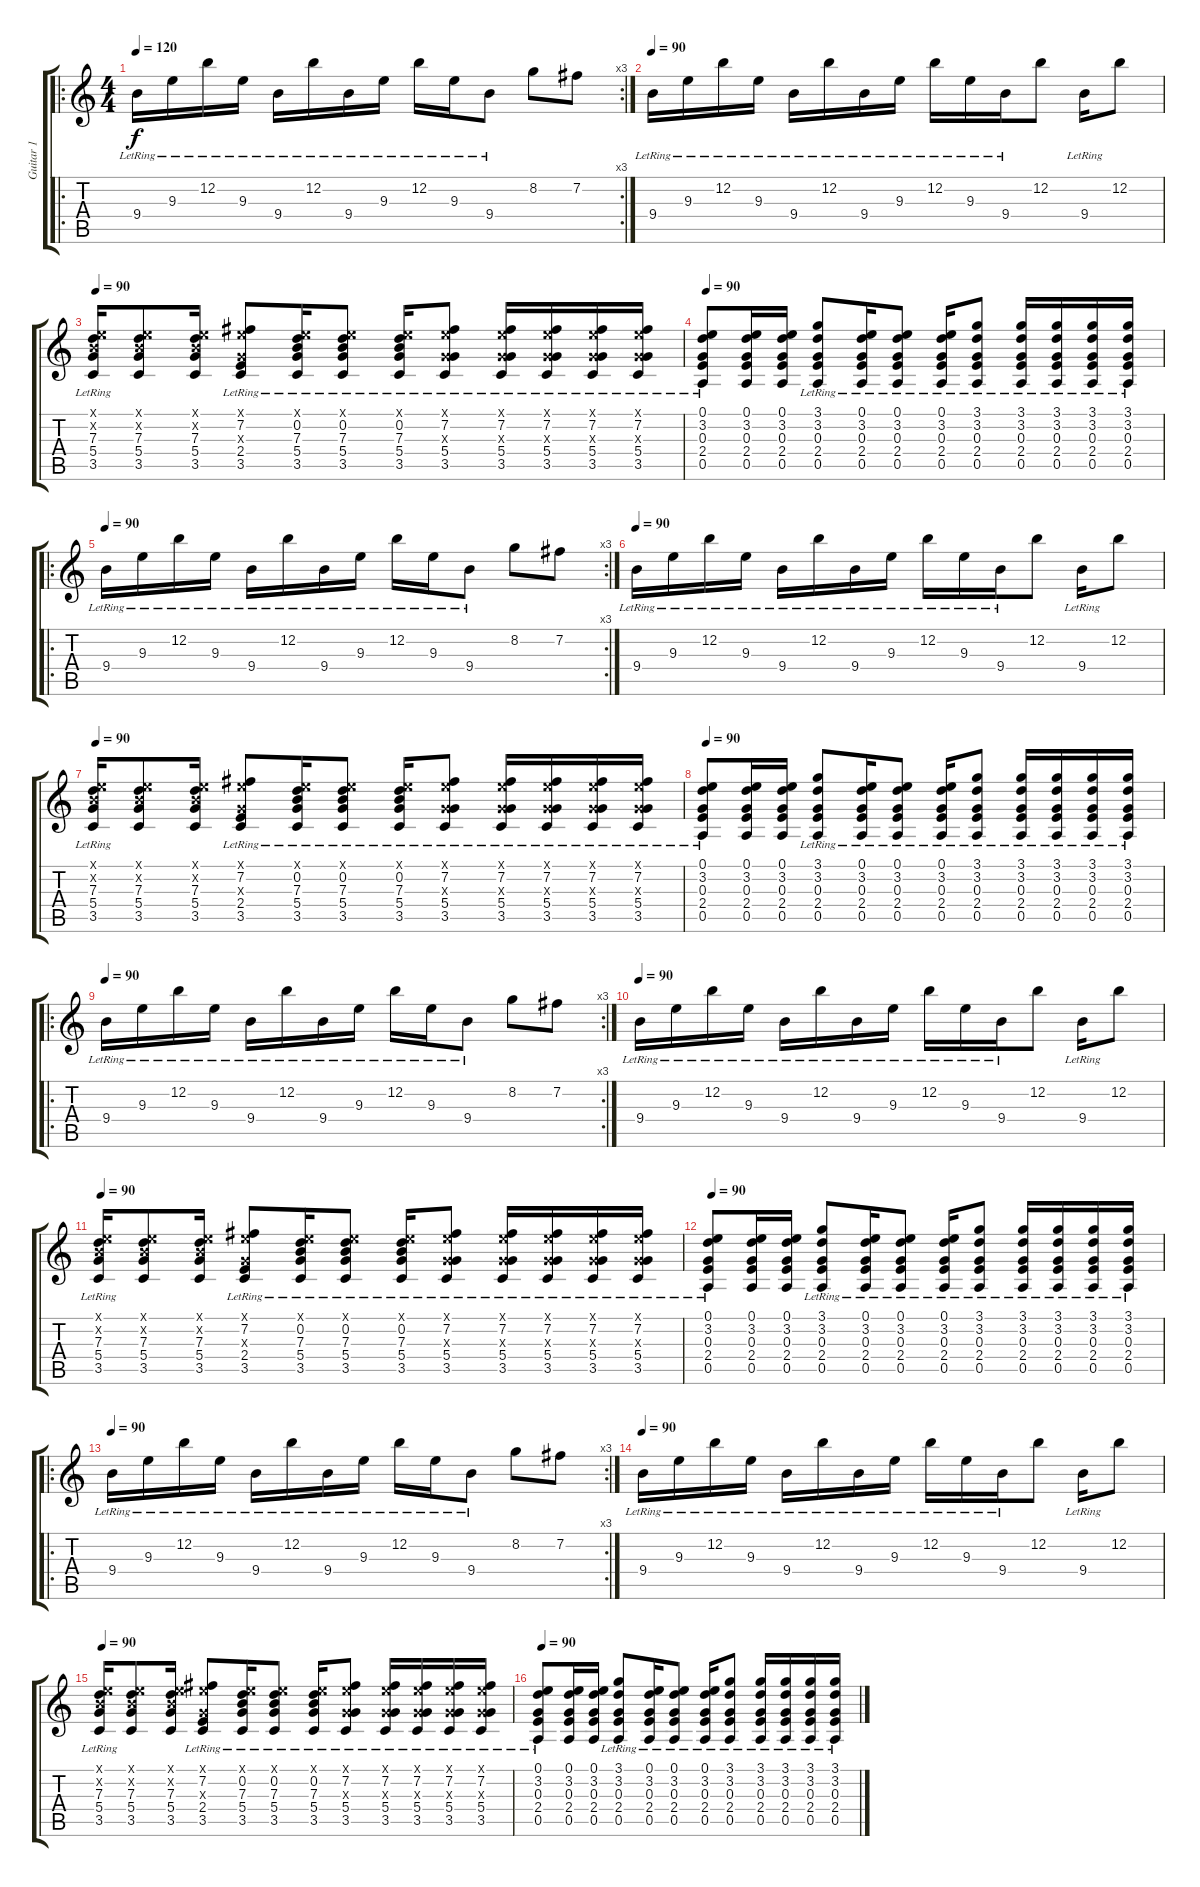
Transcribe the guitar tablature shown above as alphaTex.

\track ("Guitar 1" "Guitar 1") {instrument acousticguitarsteel}
\staff {score tabs}
\tuning (E4 B3 G3 D3 A2 E2) {hide}
\ro
\rc 3
\ts (4 4)
\tempo 120
\tempo 90
\tempo 120
\clef g2
\ks c
9.4{lr}.16{dy f instrument acousticguitarsteel} 9.3{lr}.16 12.2{lr}.16 9.3{lr}.16 9.4{lr}.16 12.2{lr}.16 9.4{lr}.16 9.3{lr}.16 12.2{lr}.16 9.3{lr}.16 9.4{lr}.8 8.2.8 7.2.8 |
\tempo 90
9.4{lr}.16 9.3{lr}.16 12.2{lr}.16 9.3{lr}.16 9.4{lr}.16 12.2{lr}.16 9.4{lr}.16 9.3{lr}.16 12.2{lr}.16 9.3{lr}.16 9.4{lr}.16 12.2.8 9.4{lr}.16 12.2.8 |
\tempo 90
(0.1{x} 0.2{x} 7.3 5.4{lr} 3.5{lr}).16{instrument electricguitarclean} (0.1{x} 0.2{x} 7.3 5.4 3.5).8 (0.1{x} 0.2{x} 7.3 5.4 3.5).16 (0.1{x} 7.2{lr} 0.3{x} 2.4 3.5).8 (0.1{x} 0.2 7.3 5.4{lr} 3.5{lr}).16 (0.1{x} 0.2{lr} 7.3 5.4 3.5).8 (0.1{x} 0.2 7.3 5.4{lr} 3.5{lr}).16 (0.1{x} 7.2{lr} 0.3{x} 5.4 3.5).8 (0.1{x} 7.2 0.3{x} 5.4{lr} 3.5{lr}).16 (0.1{x} 7.2{lr} 0.3{x} 5.4 3.5).16 (0.1{x} 7.2 0.3{x} 5.4{lr} 3.5{lr}).16 (0.1{x} 7.2{lr} 0.3{x} 5.4 3.5).16 |
\tempo 90
(0.1 3.2 0.3 2.4{lr} 0.5{lr}).8 (0.1 3.2 0.3 2.4 0.5).16 (0.1 3.2 0.3 2.4 0.5).16 (3.1 3.2{lr} 0.3{lr} 2.4 0.5).8 (0.1 3.2 0.3 2.4{lr} 0.5{lr}).16 (0.1{lr} 3.2{lr} 0.3 2.4 0.5).8 (0.1 3.2 0.3 2.4{lr} 0.5{lr}).16 (3.1 3.2{lr} 0.3{lr} 2.4 0.5).8 (3.1 3.2 0.3 2.4{lr} 0.5{lr}).16 (3.1 3.2{lr} 0.3{lr} 2.4 0.5).16 (3.1 3.2 0.3 2.4{lr} 0.5{lr}).16 (3.1 3.2{lr} 0.3{lr} 2.4 0.5).16 |
\ro
\rc 3
\tempo 90
9.4{lr}.16{instrument acousticguitarsteel} 9.3{lr}.16 12.2{lr}.16 9.3{lr}.16 9.4{lr}.16 12.2{lr}.16 9.4{lr}.16 9.3{lr}.16 12.2{lr}.16 9.3{lr}.16 9.4{lr}.8 8.2.8 7.2.8 |
\tempo 90
9.4{lr}.16 9.3{lr}.16 12.2{lr}.16 9.3{lr}.16 9.4{lr}.16 12.2{lr}.16 9.4{lr}.16 9.3{lr}.16 12.2{lr}.16 9.3{lr}.16 9.4{lr}.16 12.2.8 9.4{lr}.16 12.2.8 |
\tempo 90
(0.1{x} 0.2{x} 7.3 5.4{lr} 3.5{lr}).16{instrument electricguitarclean} (0.1{x} 0.2{x} 7.3 5.4 3.5).8 (0.1{x} 0.2{x} 7.3 5.4 3.5).16 (0.1{x} 7.2{lr} 0.3{x} 2.4 3.5).8 (0.1{x} 0.2 7.3 5.4{lr} 3.5{lr}).16 (0.1{x} 0.2{lr} 7.3 5.4 3.5).8 (0.1{x} 0.2 7.3 5.4{lr} 3.5{lr}).16 (0.1{x} 7.2{lr} 0.3{x} 5.4 3.5).8 (0.1{x} 7.2 0.3{x} 5.4{lr} 3.5{lr}).16 (0.1{x} 7.2{lr} 0.3{x} 5.4 3.5).16 (0.1{x} 7.2 0.3{x} 5.4{lr} 3.5{lr}).16 (0.1{x} 7.2{lr} 0.3{x} 5.4 3.5).16 |
\tempo 90
(0.1 3.2 0.3 2.4{lr} 0.5{lr}).8 (0.1 3.2 0.3 2.4 0.5).16 (0.1 3.2 0.3 2.4 0.5).16 (3.1 3.2{lr} 0.3{lr} 2.4 0.5).8 (0.1 3.2 0.3 2.4{lr} 0.5{lr}).16 (0.1{lr} 3.2{lr} 0.3 2.4 0.5).8 (0.1 3.2 0.3 2.4{lr} 0.5{lr}).16 (3.1 3.2{lr} 0.3{lr} 2.4 0.5).8 (3.1 3.2 0.3 2.4{lr} 0.5{lr}).16 (3.1 3.2{lr} 0.3{lr} 2.4 0.5).16 (3.1 3.2 0.3 2.4{lr} 0.5{lr}).16 (3.1 3.2{lr} 0.3{lr} 2.4 0.5).16 |
\ro
\rc 3
\tempo 90
9.4{lr}.16{instrument acousticguitarsteel} 9.3{lr}.16 12.2{lr}.16 9.3{lr}.16 9.4{lr}.16 12.2{lr}.16 9.4{lr}.16 9.3{lr}.16 12.2{lr}.16 9.3{lr}.16 9.4{lr}.8 8.2.8 7.2.8 |
\tempo 90
9.4{lr}.16 9.3{lr}.16 12.2{lr}.16 9.3{lr}.16 9.4{lr}.16 12.2{lr}.16 9.4{lr}.16 9.3{lr}.16 12.2{lr}.16 9.3{lr}.16 9.4{lr}.16 12.2.8 9.4{lr}.16 12.2.8 |
\tempo 90
(0.1{x} 0.2{x} 7.3 5.4{lr} 3.5{lr}).16{instrument electricguitarclean} (0.1{x} 0.2{x} 7.3 5.4 3.5).8 (0.1{x} 0.2{x} 7.3 5.4 3.5).16 (0.1{x} 7.2{lr} 0.3{x} 2.4 3.5).8 (0.1{x} 0.2 7.3 5.4{lr} 3.5{lr}).16 (0.1{x} 0.2{lr} 7.3 5.4 3.5).8 (0.1{x} 0.2 7.3 5.4{lr} 3.5{lr}).16 (0.1{x} 7.2{lr} 0.3{x} 5.4 3.5).8 (0.1{x} 7.2 0.3{x} 5.4{lr} 3.5{lr}).16 (0.1{x} 7.2{lr} 0.3{x} 5.4 3.5).16 (0.1{x} 7.2 0.3{x} 5.4{lr} 3.5{lr}).16 (0.1{x} 7.2{lr} 0.3{x} 5.4 3.5).16 |
\tempo 90
(0.1 3.2 0.3 2.4{lr} 0.5{lr}).8 (0.1 3.2 0.3 2.4 0.5).16 (0.1 3.2 0.3 2.4 0.5).16 (3.1 3.2{lr} 0.3{lr} 2.4 0.5).8 (0.1 3.2 0.3 2.4{lr} 0.5{lr}).16 (0.1{lr} 3.2{lr} 0.3 2.4 0.5).8 (0.1 3.2 0.3 2.4{lr} 0.5{lr}).16 (3.1 3.2{lr} 0.3{lr} 2.4 0.5).8 (3.1 3.2 0.3 2.4{lr} 0.5{lr}).16 (3.1 3.2{lr} 0.3{lr} 2.4 0.5).16 (3.1 3.2 0.3 2.4{lr} 0.5{lr}).16 (3.1 3.2{lr} 0.3{lr} 2.4 0.5).16 |
\ro
\rc 3
\tempo 90
9.4{lr}.16{instrument acousticguitarsteel} 9.3{lr}.16 12.2{lr}.16 9.3{lr}.16 9.4{lr}.16 12.2{lr}.16 9.4{lr}.16 9.3{lr}.16 12.2{lr}.16 9.3{lr}.16 9.4{lr}.8 8.2.8 7.2.8 |
\tempo 90
9.4{lr}.16 9.3{lr}.16 12.2{lr}.16 9.3{lr}.16 9.4{lr}.16 12.2{lr}.16 9.4{lr}.16 9.3{lr}.16 12.2{lr}.16 9.3{lr}.16 9.4{lr}.16 12.2.8 9.4{lr}.16 12.2.8 |
\tempo 90
(0.1{x} 0.2{x} 7.3 5.4{lr} 3.5{lr}).16{instrument electricguitarclean} (0.1{x} 0.2{x} 7.3 5.4 3.5).8 (0.1{x} 0.2{x} 7.3 5.4 3.5).16 (0.1{x} 7.2{lr} 0.3{x} 2.4 3.5).8 (0.1{x} 0.2 7.3 5.4{lr} 3.5{lr}).16 (0.1{x} 0.2{lr} 7.3 5.4 3.5).8 (0.1{x} 0.2 7.3 5.4{lr} 3.5{lr}).16 (0.1{x} 7.2{lr} 0.3{x} 5.4 3.5).8 (0.1{x} 7.2 0.3{x} 5.4{lr} 3.5{lr}).16 (0.1{x} 7.2{lr} 0.3{x} 5.4 3.5).16 (0.1{x} 7.2 0.3{x} 5.4{lr} 3.5{lr}).16 (0.1{x} 7.2{lr} 0.3{x} 5.4 3.5).16 |
\tempo 90
(0.1 3.2 0.3 2.4{lr} 0.5{lr}).8 (0.1 3.2 0.3 2.4 0.5).16 (0.1 3.2 0.3 2.4 0.5).16 (3.1 3.2{lr} 0.3{lr} 2.4 0.5).8 (0.1 3.2 0.3 2.4{lr} 0.5{lr}).16 (0.1{lr} 3.2{lr} 0.3 2.4 0.5).8 (0.1 3.2 0.3 2.4{lr} 0.5{lr}).16 (3.1 3.2{lr} 0.3{lr} 2.4 0.5).8 (3.1 3.2 0.3 2.4{lr} 0.5{lr}).16 (3.1 3.2{lr} 0.3{lr} 2.4 0.5).16 (3.1 3.2 0.3 2.4{lr} 0.5{lr}).16 (3.1 3.2{lr} 0.3{lr} 2.4 0.5).16
